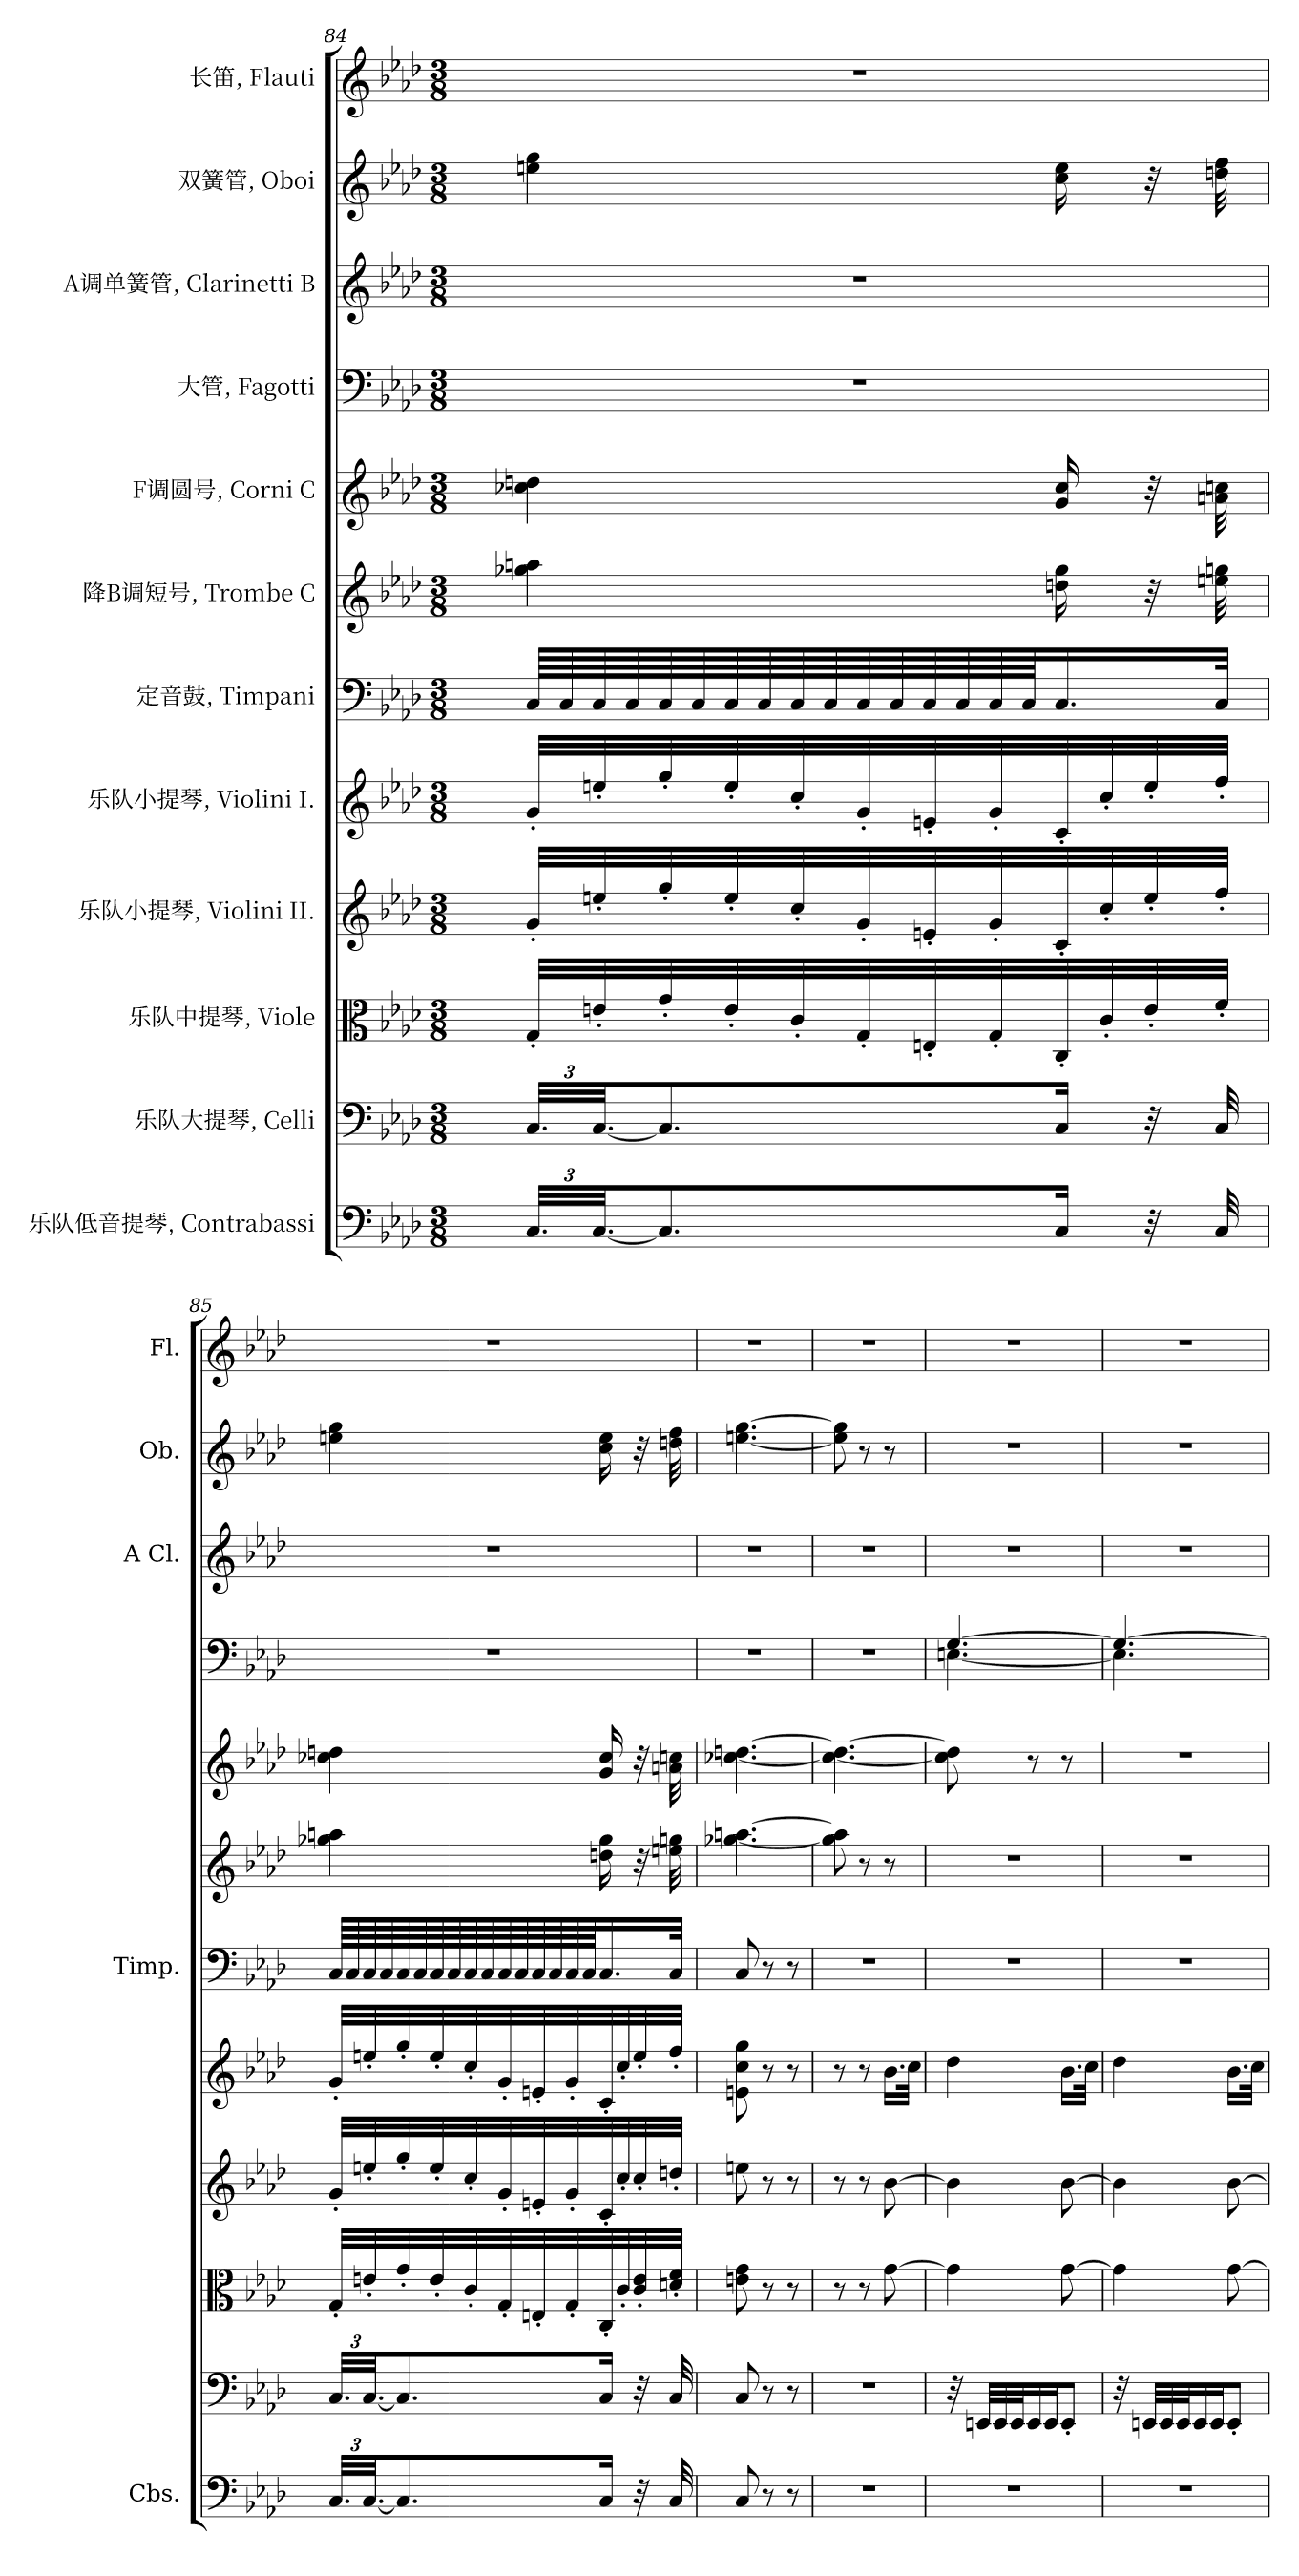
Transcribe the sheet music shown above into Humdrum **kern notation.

**kern	**kern	**kern	**kern	**kern	**kern	**kern	**kern	**kern	**kern	**kern	**kern
*part12	*part11	*part10	*part9	*part8	*part7	*part6	*part5	*part4	*part3	*part2	*part1
*staff12	*staff11	*staff10	*staff9	*staff8	*staff7	*staff6	*staff5	*staff4	*staff3	*staff2	*staff1
*I"乐队低音提琴, Contrabassi	*I"乐队大提琴, Celli	*I"乐队中提琴, Viole	*I"乐队小提琴, Violini II.	*I"乐队小提琴, Violini I.	*I"定音鼓, Timpani	*I"降B调短号, Trombe C	*I"F调圆号, Corni C	*I"大管, Fagotti	*I"A调单簧管, Clarinetti B	*I"双簧管, Oboi	*I"长笛, Flauti
*I'Cbs.	*	*	*	*	*I'Timp.	*	*	*	*I'A Cl.	*I'Ob.	*I'Fl.
*clefF4	*clefF4	*clefC3	*clefG2	*clefG2	*clefF4	*clefG2	*clefG2	*clefF4	*clefG2	*clefG2	*clefG2
*ITrd7c12	*	*	*	*	*	*ITrd1c2	*ITrd4c7	*	*ITrd2c3	*	*
*k[b-e-a-d-]	*k[b-e-a-d-]	*k[b-e-a-d-]	*k[b-e-a-d-]	*k[b-e-a-d-]	*k[b-e-a-d-]	*k[b-e-a-d-g-c-]	*k[b-e-a-d-g-]	*k[b-e-a-d-]	*k[b-]	*k[b-e-a-d-]	*k[b-e-a-d-]
*M3/8	*M3/8	*M3/8	*M3/8	*M3/8	*M3/8	*M3/8	*M3/8	*M3/8	*M3/8	*M3/8	*M3/8
*Xbrackettup	*Xbrackettup	*	*	*	*	*	*	*	*	*	*
=84	=84	=84	=84	=84	=84	=84	=84	=84	=84	=84	=84
48.CC/LLL	48.C/LLL	32G'/LLL	32g'/LLL	32g'/LLL	64C/LLLL	4ff-X\ 4ggn\	4f-X\ 4gn\	4.r	4.r	4een\ 4gg\	4.r
.	.	.	.	.	64C/	.	.	.	.	.	.
[48.CC/JJ	[48.C/JJ	32en'/	32een'/	32een'/	64C/	.	.	.	.	.	.
.	.	.	.	.	64C/	.	.	.	.	.	.
8.CC/]	8.C/]	32g'/	32gg'/	32gg'/	64C/	.	.	.	.	.	.
.	.	.	.	.	64C/	.	.	.	.	.	.
.	.	32e'/	32ee'/	32ee'/	64C/	.	.	.	.	.	.
.	.	.	.	.	64C/	.	.	.	.	.	.
.	.	32c'/	32cc'/	32cc'/	64C/	.	.	.	.	.	.
.	.	.	.	.	64C/	.	.	.	.	.	.
.	.	32G'/	32g'/	32g'/	64C/	.	.	.	.	.	.
.	.	.	.	.	64C/	.	.	.	.	.	.
.	.	32En'/	32en'/	32en'/	64C/	.	.	.	.	.	.
.	.	.	.	.	64C/	.	.	.	.	.	.
.	.	32G'/	32g'/	32g'/	64C/	.	.	.	.	.	.
.	.	.	.	.	64C/JJ	.	.	.	.	.	.
16CC/Jk	16C/Jk	32C'/	32c'/	32c'/	16.C/	16ccn\ 16ff-\	16c/ 16f-/	.	.	16cc\ 16ee\	.
.	.	32c'/	32cc'/	32cc'/	.	.	.	.	.	.	.
32r	32r	32e'/	32ee'/	32ee'/	.	32r	32r	.	.	32r	.
32CC/	32C/	32f'/JJJ	32ff'/JJJ	32ff'/JJJ	32C/JJk	32ddn\ 32ffn\	32dn\ 32fn\	.	.	32ddn\ 32ff\	.
!!LO:PB:g=z
=85	=85	=85	=85	=85	=85	=85	=85	=85	=85	=85	=85
48.CC/LLL	48.C/LLL	32G'/LLL	32g'/LLL	32g'/LLL	64C/LLLL	4ff-X\ 4ggn\	4f-X\ 4gn\	4.r	4.r	4een\ 4gg\	4.r
.	.	.	.	.	64C/	.	.	.	.	.	.
[48.CC/JJ	[48.C/JJ	32en'/	32een'/	32een'/	64C/	.	.	.	.	.	.
.	.	.	.	.	64C/	.	.	.	.	.	.
8.CC/]	8.C/]	32g'/	32gg'/	32gg'/	64C/	.	.	.	.	.	.
.	.	.	.	.	64C/	.	.	.	.	.	.
.	.	32e'/	32ee'/	32ee'/	64C/	.	.	.	.	.	.
.	.	.	.	.	64C/	.	.	.	.	.	.
.	.	32c'/	32cc'/	32cc'/	64C/	.	.	.	.	.	.
.	.	.	.	.	64C/	.	.	.	.	.	.
.	.	32G'/	32g'/	32g'/	64C/	.	.	.	.	.	.
.	.	.	.	.	64C/	.	.	.	.	.	.
.	.	32En'/	32en'/	32en'/	64C/	.	.	.	.	.	.
.	.	.	.	.	64C/	.	.	.	.	.	.
.	.	32G'/	32g'/	32g'/	64C/	.	.	.	.	.	.
.	.	.	.	.	64C/JJ	.	.	.	.	.	.
16CC/Jk	16C/Jk	32C'/	32c'/	32c'/	16.C/	16ccn\ 16ff-\	16c/ 16f-/	.	.	16cc\ 16ee\	.
.	.	32c'/	32cc'/	32cc'/	.	.	.	.	.	.	.
32r	32r	32c/' 32e/'	32cc'/	32ee'/	.	32r	32r	.	.	32r	.
32CC/	32C/	32dn/' 32f/'JJJ	32ddn'/JJJ	32ff'/JJJ	32C/JJk	32ddn\ 32ffn\	32dn\ 32fn\	.	.	32ddn\ 32ff\	.
=86	=86	=86	=86	=86	=86	=86	=86	=86	=86	=86	=86
8CC/	8C/	8en\ 8g\	8een\	8en\ 8cc\ 8gg\	8C/	[4.ff-X\ [4.ggn\	[4.f-X\ [4.gn\	4.r	4.r	[4.een\ [4.gg\	4.r
8r	8r	8r	8r	8r	8r	.	.	.	.	.	.
8r	8r	8r	8r	8r	8r	.	.	.	.	.	.
=87	=87	=87	=87	=87	=87	=87	=87	=87	=87	=87	=87
4.r	4.r	8r	8r	8r	4.r	8ff-\] 8gg\]	4.f-\_ 4.g\_	4.r	4.r	8ee\] 8gg\]	4.r
.	.	8r	8r	8r	.	8r	.	.	.	8r	.
.	.	[8g\	[8b-\	16.b-\LL	.	8r	.	.	.	8r	.
.	.	.	.	32cc\JJk	.	.	.	.	.	.	.
!!LO:PB:g=z
=88	=88	=88	=88	=88	=88	=88	=88	=88	=88	=88	=88
*	*	*	*	*	*	*	*	*^	*	*	*
4.r	32r	4g\]	4b-\]	4dd-\	4.r	4.r	8f-\] 8g\]	[4.G/	[4.En\	4.r	4.r	4.r
.	32EEn/LLL	.	.	.	.	.	.	.	.	.	.	.
.	32EE/	.	.	.	.	.	.	.	.	.	.	.
.	32EE/J	.	.	.	.	.	.	.	.	.	.	.
.	16EE/	.	.	.	.	.	8r	.	.	.	.	.
.	16EE/J	.	.	.	.	.	.	.	.	.	.	.
.	8EE'/J	[8g\	[8b-\	16.b-\LL	.	.	8r	.	.	.	.	.
.	.	.	.	32cc\JJk	.	.	.	.	.	.	.	.
=89	=89	=89	=89	=89	=89	=89	=89	=89	=89	=89	=89	=89
4.r	32r	4g\]	4b-\]	4dd-\	4.r	4.r	4.r	4.G/_	4.E\]	4.r	4.r	4.r
.	32EEn/LLL	.	.	.	.	.	.	.	.	.	.	.
.	32EE/	.	.	.	.	.	.	.	.	.	.	.
.	32EE/J	.	.	.	.	.	.	.	.	.	.	.
.	16EE/	.	.	.	.	.	.	.	.	.	.	.
.	16EE/J	.	.	.	.	.	.	.	.	.	.	.
.	8EE'/J	[8g\	[8b-\	16.b-\LL	.	.	.	.	.	.	.	.
.	.	.	.	32cc\JJk	.	.	.	.	.	.	.	.
*	*	*	*	*	*	*	*	*v	*v	*	*	*
=	=	=	=	=	=	=	=	=	=	=	=
*-	*-	*-	*-	*-	*-	*-	*-	*-	*-	*-	*-
